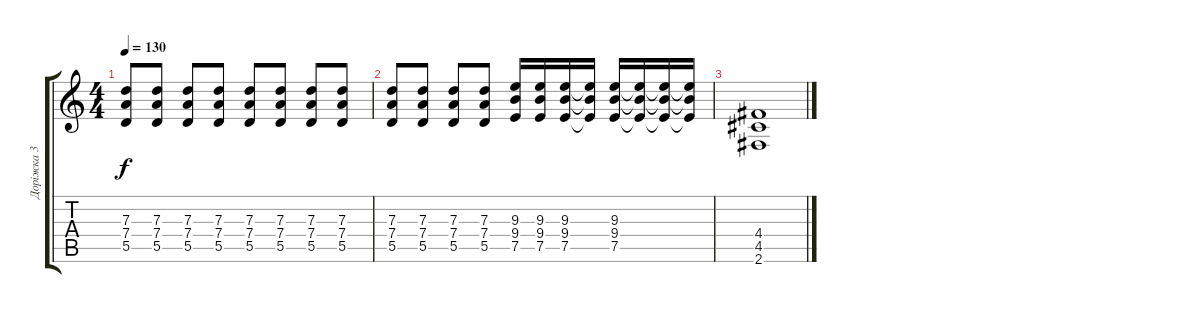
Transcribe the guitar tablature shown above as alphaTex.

\track ("Доріжка 3" "Доріжка 3") {instrument electricguitarclean}
\staff {score tabs}
\tuning (E4 B3 G3 D3 A2 E2) {hide}
\ts (4 4)
\tempo 130
\clef g2
\ks c
(7.3 7.4 5.5).8{dy f} (7.3 7.4 5.5).8 (7.3 7.4 5.5).8 (7.3 7.4 5.5).8 (7.3 7.4 5.5).8 (7.3 7.4 5.5).8 (7.3 7.4 5.5).8 (7.3 7.4 5.5).8 |
(7.3 7.4 5.5).8 (7.3 7.4 5.5).8 (7.3 7.4 5.5).8 (7.3 7.4 5.5).8 (9.3 9.4 7.5).16 (9.3 9.4 7.5).16 (9.3 9.4 7.5).16 (9.3{t} 9.4{t} 7.5{t}).16 (9.3 9.4 7.5).16 (9.3{t} 9.4{t} 7.5{t}).16 (9.3{t} 9.4{t} 7.5{t}).16 (9.3{t} 9.4{t} 7.5{t}).16 |
(4.4 4.5 2.6).1
